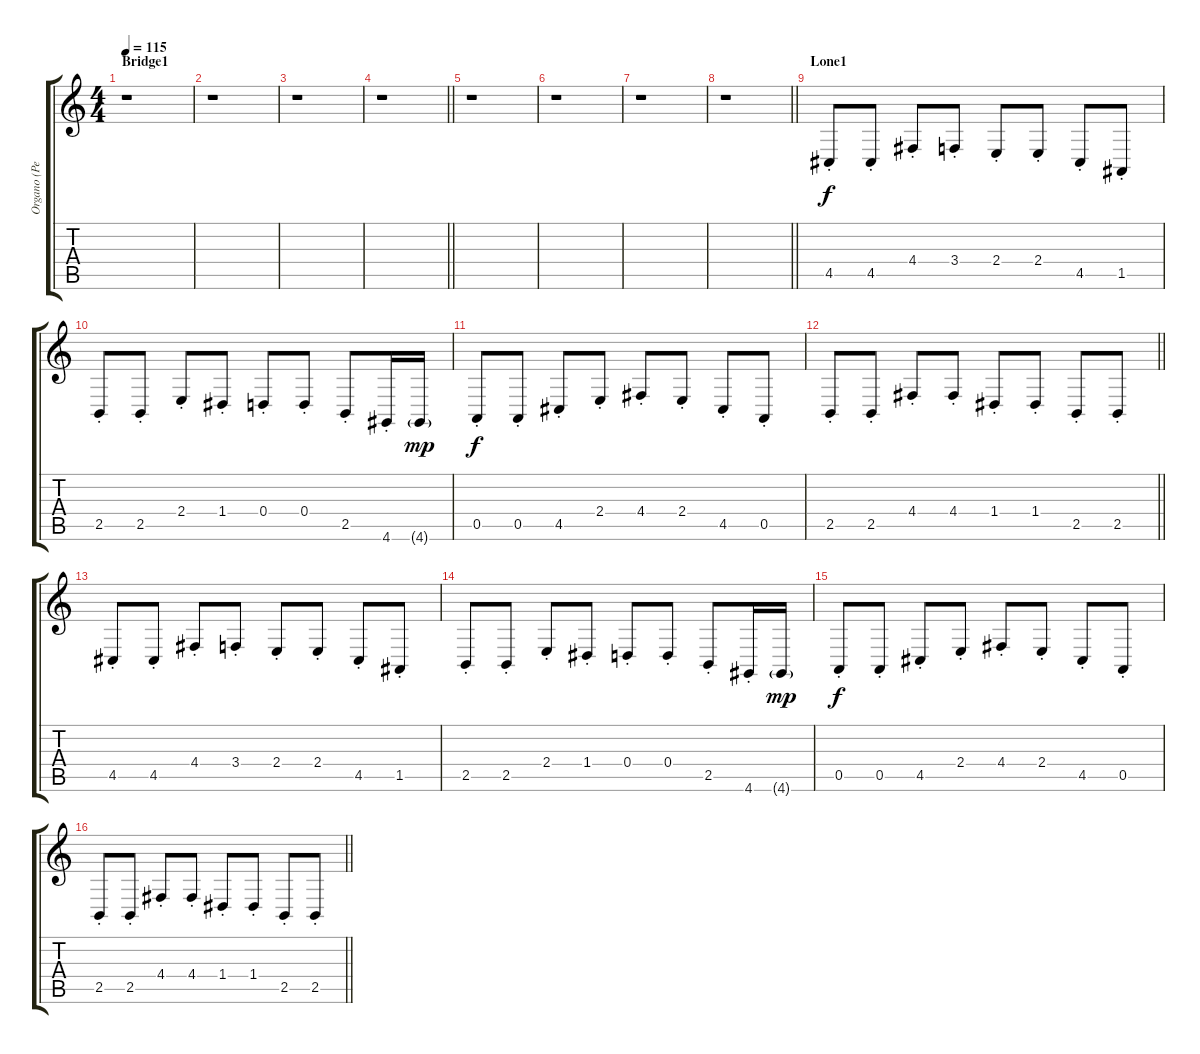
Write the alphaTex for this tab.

\track ("Organo (Percusivo)" "Organo (Pe") {instrument lead2sawtooth}
\staff {score tabs}
\tuning (E4 B3 G3 D3 A2 E2) {hide}
\ts (4 4)
\section ("" "Bridge1")
\tempo 115
\clef g2
\ks c
r.1{dy f} |
r.1 |
r.1 |
\barLineRight lightlight
r.1 |
r.1 |
r.1 |
r.1 |
\barLineRight lightlight
r.1 |
\section ("" "Lone1")
4.5{st}.8 4.5{st}.8 4.4{st}.8 3.4{st}.8 2.4{st}.8 2.4{st}.8 4.5{st}.8 1.5{st}.8 |
2.5{st}.8 2.5{st}.8 2.4{st}.8 1.4{st}.8 0.4{st}.8 0.4{st}.8 2.5{st}.8 4.6{st}.16 4.6{g}.16{dy mp} |
0.5{st}.8{dy f} 0.5{st}.8 4.5{st}.8 2.4{st}.8 4.4{st}.8 2.4{st}.8 4.5{st}.8 0.5{st}.8 |
\barLineRight lightlight
2.5{st}.8 2.5{st}.8 4.4{st}.8 4.4{st}.8 1.4{st}.8 1.4{st}.8 2.5{st}.8 2.5{st}.8 |
4.5{st}.8 4.5{st}.8 4.4{st}.8 3.4{st}.8 2.4{st}.8 2.4{st}.8 4.5{st}.8 1.5{st}.8 |
2.5{st}.8 2.5{st}.8 2.4{st}.8 1.4{st}.8 0.4{st}.8 0.4{st}.8 2.5{st}.8 4.6{st}.16 4.6{g}.16{dy mp} |
0.5{st}.8{dy f} 0.5{st}.8 4.5{st}.8 2.4{st}.8 4.4{st}.8 2.4{st}.8 4.5{st}.8 0.5{st}.8 |
\barLineRight lightlight
2.5{st}.8 2.5{st}.8 4.4{st}.8 4.4{st}.8 1.4{st}.8 1.4{st}.8 2.5{st}.8 2.5{st}.8
